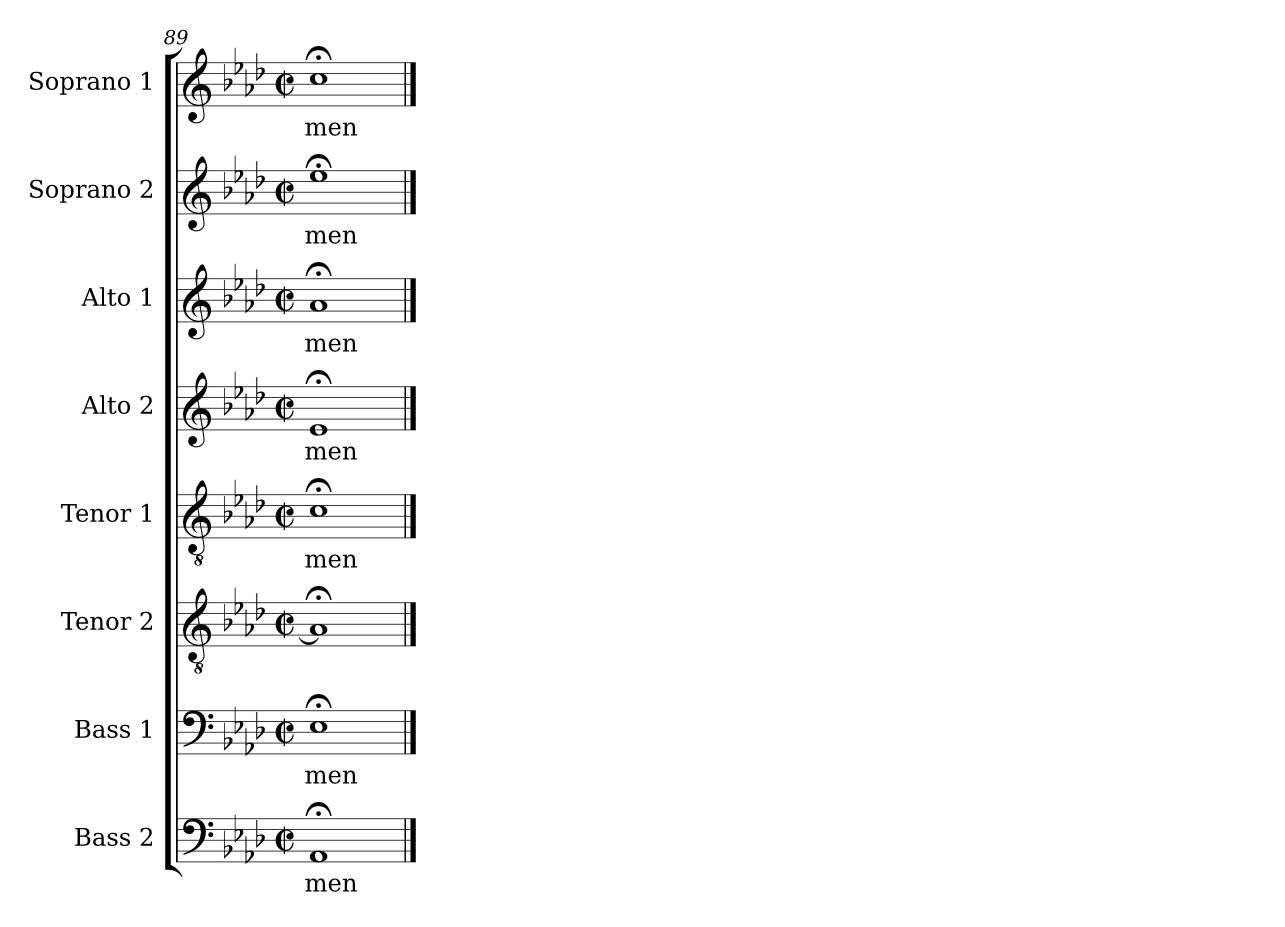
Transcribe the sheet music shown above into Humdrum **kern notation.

**kern	**text	**kern	**text	**kern	**kern	**text	**kern	**text	**kern	**text	**kern	**text	**kern	**text
*part8	*part8	*part7	*part7	*part6	*part5	*part5	*part4	*part4	*part3	*part3	*part2	*part2	*part1	*part1
*staff8	*staff8	*staff7	*staff7	*staff6	*staff5	*staff5	*staff4	*staff4	*staff3	*staff3	*staff2	*staff2	*staff1	*staff1
*I"Bass 2	*	*I"Bass 1	*	*I"Tenor 2	*I"Tenor 1	*	*I"Alto 2	*	*I"Alto 1	*	*I"Soprano 2	*	*I"Soprano 1	*
*I'B.2	*	*I'B.1	*	*I'T.2	*I'T.1	*	*I'A.2	*	*I'A.1	*	*I'S.2	*	*I'S.1	*
*clefF4	*	*clefF4	*	*clefGv2	*clefGv2	*	*clefG2	*	*clefG2	*	*clefG2	*	*clefG2	*
*	*	*	*	*ITrd7c12	*ITrd7c12	*	*	*	*	*	*	*	*	*
*k[b-e-a-d-]	*	*k[b-e-a-d-]	*	*k[b-e-a-d-]	*k[b-e-a-d-]	*	*k[b-e-a-d-]	*	*k[b-e-a-d-]	*	*k[b-e-a-d-]	*	*k[b-e-a-d-]	*
*A-:	*	*A-:	*	*A-:	*A-:	*	*A-:	*	*A-:	*	*A-:	*	*A-:	*
*M2/2	*	*M2/2	*	*M2/2	*M2/2	*	*M2/2	*	*M2/2	*	*M2/2	*	*M2/2	*
*met(c|)	*	*met(c|)	*	*met(c|)	*met(c|)	*	*met(c|)	*	*met(c|)	*	*met(c|)	*	*met(c|)	*
=89	=89	=89	=89	=89	=89	=89	=89	=89	=89	=89	=89	=89	=89	=89
!	!LO:LY:b:color=#000000	!	!	!	!	!	!	!	!	!	!	!	!	!
!	!	!	!LO:LY:b:color=#000000	!	!	!	!	!	!	!	!	!	!	!
!	!	!	!	!	!	!LO:LY:b:color=#000000	!	!	!	!	!	!	!	!
!	!	!	!	!	!	!	!	!LO:LY:b:color=#000000	!	!	!	!	!	!
!	!	!	!	!	!	!	!	!	!	!LO:LY:b:color=#000000	!	!	!	!
!	!	!	!	!	!	!	!	!	!	!	!	!LO:LY:b:color=#000000	!	!
!	!	!	!	!	!	!	!	!	!	!	!	!	!	!LO:LY:b:color=#000000
1AA-;i	-men	1E-;i	-men	1AA-;i]	1C;i	-men	1e-;i	-men	1a-;i	-men	1ee-;i	-men	1cc;i	-men
==	==	==	==	==	==	==	==	==	==	==	==	==	==	==
*-	*-	*-	*-	*-	*-	*-	*-	*-	*-	*-	*-	*-	*-	*-
